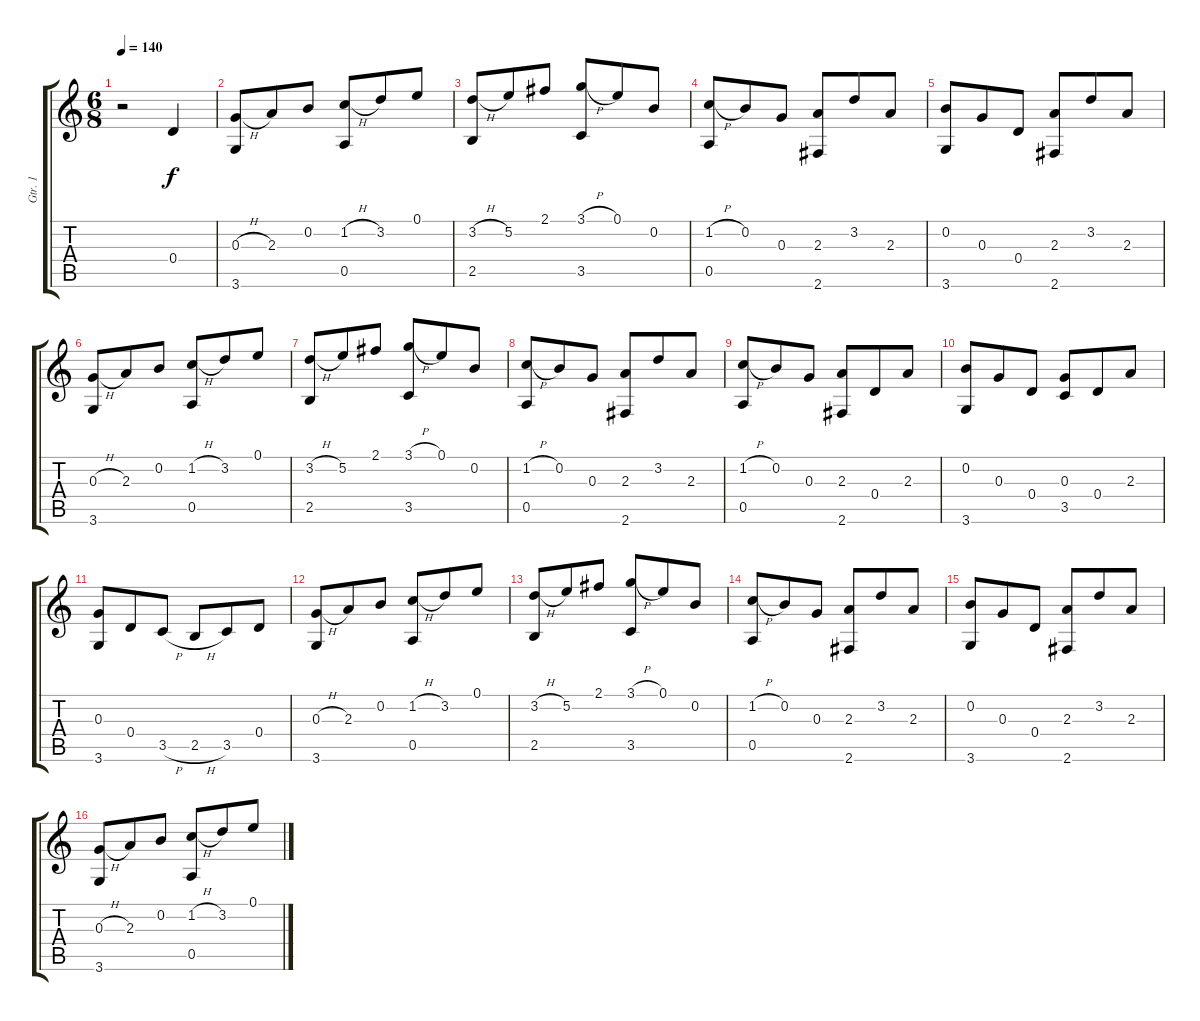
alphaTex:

\track ("Gtr. 1" "Gtr. 1") {instrument acousticguitarnylon}
\staff {score tabs}
\tuning (E4 B3 G3 D3 A2 E2) {hide}
\ts (6 8)
\tempo 140
\clef g2
\ks c
r.2{dy f instrument acousticguitarnylon} 0.4.4 |
(0.3{h} 3.6).8 2.3.8 0.2.8 (1.2{h} 0.5).8 3.2.8 0.1.8 |
(3.2{h} 2.5).8 5.2.8 2.1.8 (3.1{h} 3.5).8 0.1.8 0.2.8 |
(1.2{h} 0.5).8 0.2.8 0.3.8 (2.3 2.6).8 3.2.8 2.3.8 |
(0.2 3.6).8 0.3.8 0.4.8 (2.3 2.6).8 3.2.8 2.3.8 |
(0.3{h} 3.6).8 2.3.8 0.2.8 (1.2{h} 0.5).8 3.2.8 0.1.8 |
(3.2{h} 2.5).8 5.2.8 2.1.8 (3.1{h} 3.5).8 0.1.8 0.2.8 |
(1.2{h} 0.5).8 0.2.8 0.3.8 (2.3 2.6).8 3.2.8 2.3.8 |
(1.2{h} 0.5).8 0.2.8 0.3.8 (2.3 2.6).8 0.4.8 2.3.8 |
(0.2 3.6).8 0.3.8 0.4.8 (0.3 3.5).8 0.4.8 2.3.8 |
(0.3 3.6).8 0.4.8 3.5{h}.8 2.5{h}.8 3.5.8 0.4.8 |
(0.3{h} 3.6).8 2.3.8 0.2.8 (1.2{h} 0.5).8 3.2.8 0.1.8 |
(3.2{h} 2.5).8 5.2.8 2.1.8 (3.1{h} 3.5).8 0.1.8 0.2.8 |
(1.2{h} 0.5).8 0.2.8 0.3.8 (2.3 2.6).8 3.2.8 2.3.8 |
(0.2 3.6).8 0.3.8 0.4.8 (2.3 2.6).8 3.2.8 2.3.8 |
(0.3{h} 3.6).8 2.3.8 0.2.8 (1.2{h} 0.5).8 3.2.8 0.1.8
